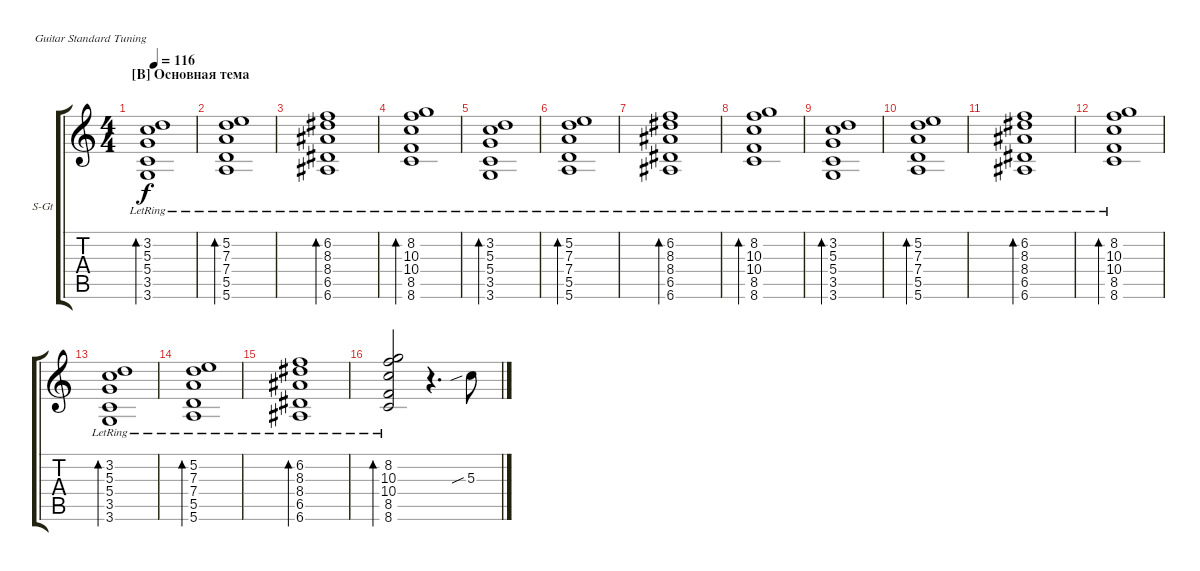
\defaultSystemsLayout 4
\bracketExtendMode groupsimilarinstruments
\firstSystemTrackNameOrientation horizontal
\otherSystemsTrackNameOrientation horizontal
\track ("Steel Guitar" "S-Gt") {instrument acousticguitarsteel}
\staff {score tabs}
\tuning (E4 B3 G3 D3 A2 E2)
\ts (4 4)
\section ("B" "Основная тема")
\tempo 116
\clef g2
\ks c
(5.4{lr} 3.5{lr} 5.3{lr} 3.2{lr} 3.6{lr}).1{bd 132 dy f} |
(7.4{lr} 5.5{lr} 7.3{lr} 5.2{lr} 5.6{lr}).1{bd 138} |
(8.4{lr} 6.5{lr} 8.3{lr} 6.2{lr} 6.6{lr}).1{bd 110} |
(10.4{lr} 8.5{lr} 10.3{lr} 8.2{lr} 8.6{lr}).1{bd 113} |
(5.4{lr} 3.5{lr} 5.3{lr} 3.2{lr} 3.6{lr}).1{bd 129} |
(7.4{lr} 5.5{lr} 7.3{lr} 5.2{lr} 5.6{lr}).1{bd 138} |
(8.4{lr} 6.5{lr} 8.3{lr} 6.2{lr} 6.6{lr}).1{bd 110} |
(10.4{lr} 8.5{lr} 10.3{lr} 8.2{lr} 8.6{lr}).1{bd 113} |
(5.4{lr} 3.5{lr} 5.3{lr} 3.2{lr} 3.6{lr}).1{bd 129} |
(7.4{lr} 5.5{lr} 7.3{lr} 5.2{lr} 5.6{lr}).1{bd 138} |
(8.4{lr} 6.5{lr} 8.3{lr} 6.2{lr} 6.6{lr}).1{bd 110} |
(10.4{lr} 8.5{lr} 10.3{lr} 8.2{lr} 8.6{lr}).1{bd 113} |
(5.4{lr} 3.5{lr} 5.3{lr} 3.2{lr} 3.6{lr}).1{bd 132} |
(7.4{lr} 5.5{lr} 7.3{lr} 5.2{lr} 5.6{lr}).1{bd 138} |
(8.4{lr} 6.5{lr} 8.3{lr} 6.2{lr} 6.6{lr}).1{bd 110} |
(10.4{lr} 8.5{lr} 10.3{lr} 8.2{lr} 8.6{lr}).2{bd 113} r.4{d} 5.3{sib}.8
